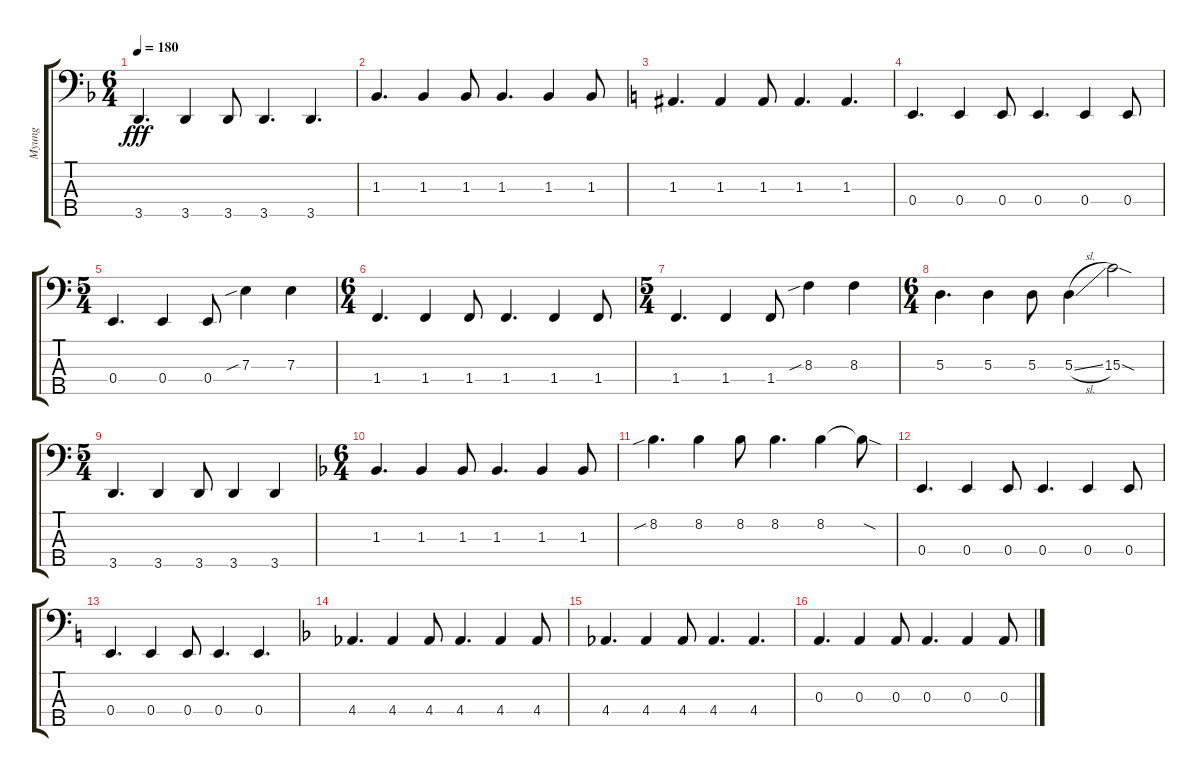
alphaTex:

\track ("Myung " "Myung ") {instrument electricbassfinger}
\staff {score tabs}
\tuning (G2 D2 A1 E1 B0) {hide}
\ts (6 4)
\tempo 180
\clef f4
\ks f
3.5.4{d dy fff} 3.5.4 3.5.8 3.5.4{d} 3.5.4{d} |
1.3.4{d} 1.3.4 1.3.8 1.3.4{d} 1.3.4 1.3.8 |
\ks c
1.3.4{d} 1.3.4 1.3.8 1.3.4{d} 1.3.4{d} |
0.4.4{d} 0.4.4 0.4.8 0.4.4{d} 0.4.4 0.4.8 |
\ts (5 4)
0.4.4{d} 0.4.4 0.4.8 7.3{sib}.4 7.3.4 |
\ts (6 4)
1.4.4{d} 1.4.4 1.4.8 1.4.4{d} 1.4.4 1.4.8 |
\ts (5 4)
1.4.4{d} 1.4.4 1.4.8 8.3{sib}.4 8.3.4 |
\ts (6 4)
5.3.4{d} 5.3.4 5.3.8 5.3{sl}.4 15.3{sod}.2 |
\ts (5 4)
3.5.4{d} 3.5.4 3.5.8 3.5.4 3.5.4 |
\ts (6 4)
\ks f
1.3.4{d} 1.3.4 1.3.8 1.3.4{d} 1.3.4 1.3.8 |
8.2{sib}.4{d} 8.2.4 8.2.8 8.2.4{d} 8.2.4 8.2{sod t}.8 |
0.4.4{d} 0.4.4 0.4.8 0.4.4{d} 0.4.4 0.4.8 |
\ks c
0.4.4{d} 0.4.4 0.4.8 0.4.4{d} 0.4.4{d} |
\ks f
4.4.4{d} 4.4.4 4.4.8 4.4.4{d} 4.4.4 4.4.8 |
4.4.4{d} 4.4.4 4.4.8 4.4.4{d} 4.4.4{d} |
0.3.4{d} 0.3.4 0.3.8 0.3.4{d} 0.3.4 0.3.8
